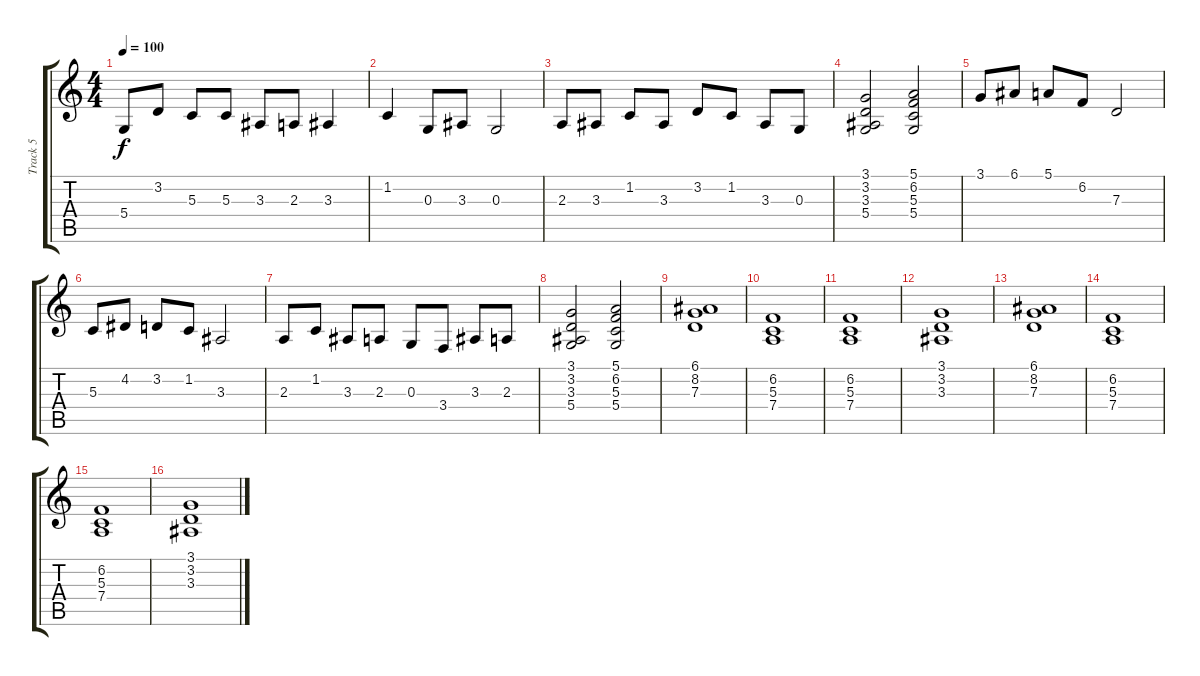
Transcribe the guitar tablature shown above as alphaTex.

\track ("Track 5" "Track 5") {instrument stringensemble1}
\staff {score tabs}
\tuning (E4 B3 G3 D3 A2 E2) {hide}
\ts (4 4)
\tempo 100
\clef g2
\ks c
5.4.8{dy f instrument stringensemble1} 3.2.8 5.3.8 5.3.8 3.3.8 2.3.8 3.3.4 |
1.2.4 0.3.8 3.3.8 0.3.2 |
2.3.8 3.3.8 1.2.8 3.3.8 3.2.8 1.2.8 3.3.8 0.3.8 |
(3.1 3.2 3.3 5.4).2 (5.1 6.2 5.3 5.4).2 |
3.1.8 6.1.8 5.1.8 6.2.8 7.3.2 |
5.3.8 4.2.8 3.2.8 1.2.8 3.3.2 |
2.3.8 1.2.8 3.3.8 2.3.8 0.3.8 3.4.8 3.3.8 2.3.8 |
(3.1 3.2 3.3 5.4).2 (5.1 6.2 5.3 5.4).2 |
(6.1 8.2 7.3).1 |
(6.2 5.3 7.4).1 |
(6.2 5.3 7.4).1 |
(3.1 3.2 3.3).1 |
(6.1 8.2 7.3).1 |
(6.2 5.3 7.4).1 |
(6.2 5.3 7.4).1 |
(3.1 3.2 3.3).1
